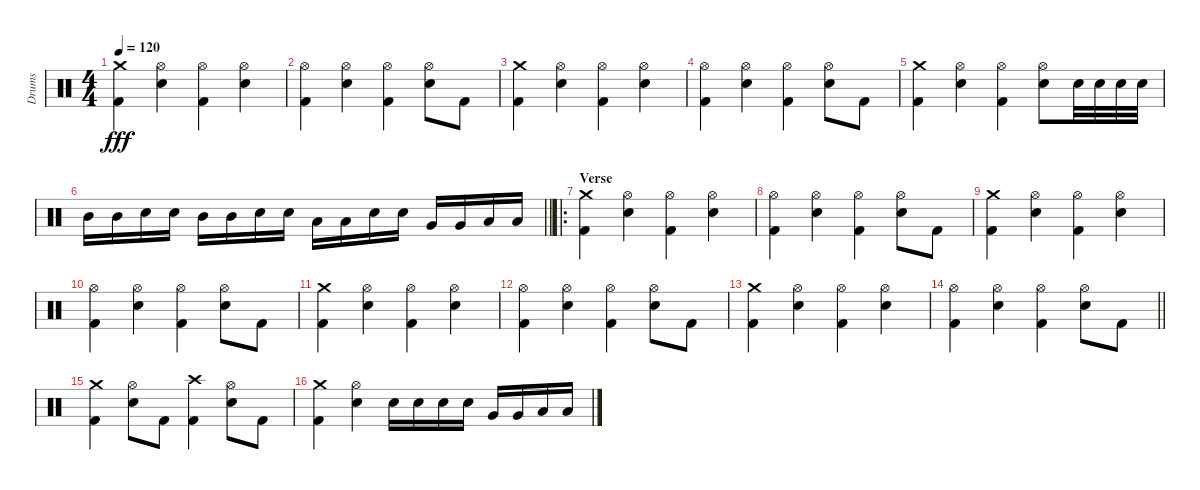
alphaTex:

\track ("Drums" "Drums") {instrument percussion}
\staff {score}
\articulation defaults
\ts (4 4)
\tempo 120
\clef neutral
\ks c
("Crash medium (hit)" "Kick (hit) 2").4{dy fff} ("Hi-Hat (open)" "Electric Snare (hit)").4 ("Hi-Hat (open)" "Kick (hit) 2").4 ("Hi-Hat (open)" "Electric Snare (hit)").4 |
("Hi-Hat (open)" "Kick (hit) 2").4 ("Hi-Hat (open)" "Electric Snare (hit)").4 ("Hi-Hat (open)" "Kick (hit) 2").4 ("Hi-Hat (open)" "Electric Snare (hit)").8 "Kick (hit) 2".8 |
("Crash medium (hit)" "Kick (hit) 2").4 ("Hi-Hat (open)" "Electric Snare (hit)").4 ("Hi-Hat (open)" "Kick (hit) 2").4 ("Hi-Hat (open)" "Electric Snare (hit)").4 |
("Hi-Hat (open)" "Kick (hit) 2").4 ("Hi-Hat (open)" "Electric Snare (hit)").4 ("Hi-Hat (open)" "Kick (hit) 2").4 ("Hi-Hat (open)" "Electric Snare (hit)").8 "Kick (hit) 2".8 |
("Crash medium (hit)" "Kick (hit) 2").4 ("Hi-Hat (open)" "Electric Snare (hit)").4 ("Hi-Hat (open)" "Kick (hit) 2").4 ("Hi-Hat (open)" "Electric Snare (hit)").8 "Electric Snare (hit)".32 "Electric Snare (hit)".32 "Electric Snare (hit)".32 "Electric Snare (hit)".32 |
\barLineRight lightlight "Mid Tom (hit)".16 "Mid Tom (hit)".16 "Electric Snare (hit)".16 "Electric Snare (hit)".16 "Mid Tom (hit)".16 "Mid Tom (hit)".16 "Electric Snare (hit)".16 "Electric Snare (hit)".16 "Low Tom (hit)".16 "Low Tom (hit)".16 "Electric Snare (hit)".16 "Electric Snare (hit)".16 "Very Low Tom (hit)".16 "Very Low Tom (hit)".16 "Low Floor Tom (hit)".16 "Low Floor Tom (hit)".16
|
\ro
\section ("" "Verse")
("Crash medium (hit)" "Kick (hit) 2").4 ("Hi-Hat (open)" "Electric Snare (hit)").4 ("Hi-Hat (open)" "Kick (hit) 2").4 ("Hi-Hat (open)" "Electric Snare (hit)").4 |
("Hi-Hat (open)" "Kick (hit) 2").4 ("Hi-Hat (open)" "Electric Snare (hit)").4 ("Hi-Hat (open)" "Kick (hit) 2").4 ("Hi-Hat (open)" "Electric Snare (hit)").8 "Kick (hit) 2".8 |
("Crash medium (hit)" "Kick (hit) 2").4 ("Hi-Hat (open)" "Electric Snare (hit)").4 ("Hi-Hat (open)" "Kick (hit) 2").4 ("Hi-Hat (open)" "Electric Snare (hit)").4 |
("Hi-Hat (open)" "Kick (hit) 2").4 ("Hi-Hat (open)" "Electric Snare (hit)").4 ("Hi-Hat (open)" "Kick (hit) 2").4 ("Hi-Hat (open)" "Electric Snare (hit)").8 "Kick (hit) 2".8 |
("Crash medium (hit)" "Kick (hit) 2").4 ("Hi-Hat (open)" "Electric Snare (hit)").4 ("Hi-Hat (open)" "Kick (hit) 2").4 ("Hi-Hat (open)" "Electric Snare (hit)").4 |
("Hi-Hat (open)" "Kick (hit) 2").4 ("Hi-Hat (open)" "Electric Snare (hit)").4 ("Hi-Hat (open)" "Kick (hit) 2").4 ("Hi-Hat (open)" "Electric Snare (hit)").8 "Kick (hit) 2".8 |
("Crash medium (hit)" "Kick (hit) 2").4 ("Hi-Hat (open)" "Electric Snare (hit)").4 ("Hi-Hat (open)" "Kick (hit) 2").4 ("Hi-Hat (open)" "Electric Snare (hit)").4 |
\barLineRight lightlight
("Hi-Hat (open)" "Kick (hit) 2").4 ("Hi-Hat (open)" "Electric Snare (hit)").4 ("Hi-Hat (open)" "Kick (hit) 2").4 ("Hi-Hat (open)" "Electric Snare (hit)").8 "Kick (hit) 2".8 |
\section ("" "")
("Crash medium (hit)" "Kick (hit) 2").4 ("Hi-Hat (open)" "Electric Snare (hit)").8 "Kick (hit) 2".8 ("Crash high (hit)" "Kick (hit) 2").4 ("Hi-Hat (open)" "Electric Snare (hit)").8 "Kick (hit) 2".8 |
("Crash medium (hit)" "Kick (hit) 2").4 ("Hi-Hat (open)" "Electric Snare (hit)").4 "Electric Snare (hit)".16 "Electric Snare (hit)".16 "Electric Snare (hit)".16 "Electric Snare (hit)".16 "Very Low Tom (hit)".16 "Very Low Tom (hit)".16 "Low Tom (hit)".16 "Low Tom (hit)".16
